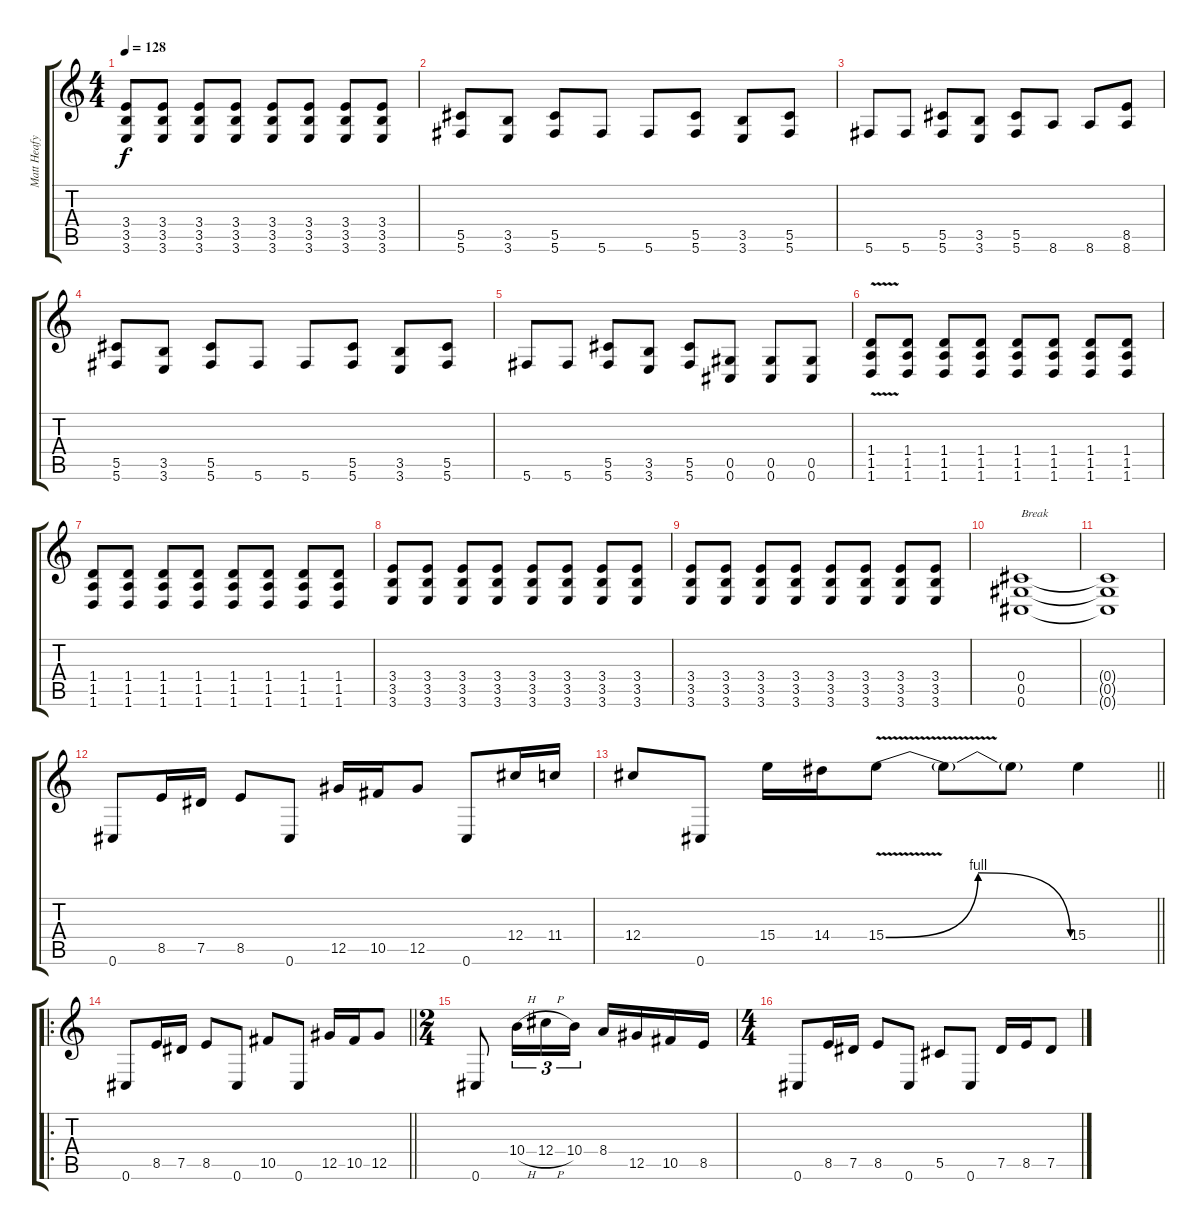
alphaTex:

\track ("Matt Heafy" "Matt Heafy") {instrument overdrivenguitar}
\staff {score tabs}
\tuning (Eb4 Bb3 Gb3 Db3 Ab2 Db2) {hide}
\ts (4 4)
\tempo 128
\clef g2
\ks c
(3.4 3.5 3.6).8{dy f} (3.4 3.5 3.6).8 (3.4 3.5 3.6).8 (3.4 3.5 3.6).8 (3.4 3.5 3.6).8 (3.4 3.5 3.6).8 (3.4 3.5 3.6).8 (3.4 3.5 3.6).8 |
(5.5 5.6).8 (3.5 3.6).8 (5.5 5.6).8 5.6.8 5.6.8 (5.5 5.6).8 (3.5 3.6).8 (5.5 5.6).8 |
5.6.8 5.6.8 (5.5 5.6).8 (3.5 3.6).8 (5.5 5.6).8 8.6.8 8.6.8 (8.5 8.6).8 |
(5.5 5.6).8 (3.5 3.6).8 (5.5 5.6).8 5.6.8 5.6.8 (5.5 5.6).8 (3.5 3.6).8 (5.5 5.6).8 |
5.6.8 5.6.8 (5.5 5.6).8 (3.5 3.6).8 (5.5 5.6).8 (0.5 0.6).8 (0.5 0.6).8 (0.5 0.6).8 |
(1.4{v} 1.5 1.6).8 (1.4 1.5 1.6).8 (1.4 1.5 1.6).8 (1.4 1.5 1.6).8 (1.4 1.5 1.6).8 (1.4 1.5 1.6).8 (1.4 1.5 1.6).8 (1.4 1.5 1.6).8 |
(1.4 1.5 1.6).8 (1.4 1.5 1.6).8 (1.4 1.5 1.6).8 (1.4 1.5 1.6).8 (1.4 1.5 1.6).8 (1.4 1.5 1.6).8 (1.4 1.5 1.6).8 (1.4 1.5 1.6).8 |
(3.4 3.5 3.6).8 (3.4 3.5 3.6).8 (3.4 3.5 3.6).8 (3.4 3.5 3.6).8 (3.4 3.5 3.6).8 (3.4 3.5 3.6).8 (3.4 3.5 3.6).8 (3.4 3.5 3.6).8 |
(3.4 3.5 3.6).8 (3.4 3.5 3.6).8 (3.4 3.5 3.6).8 (3.4 3.5 3.6).8 (3.4 3.5 3.6).8 (3.4 3.5 3.6).8 (3.4 3.5 3.6).8 (3.4 3.5 3.6).8 |
(0.4 0.5 0.6).1{txt "Break"} |
(0.4{t} 0.5{t} 0.6{t}).1 |
0.6.8 8.5.16 7.5.16 8.5.8 0.6.8 12.5.16 10.5.16 12.5.8 0.6.8 12.4.16 11.4.16 |
\barLineRight lightlight
12.4.8 0.6.8 15.4.16 14.4.16 15.4{be (bendrelease 0 0 15 4 53 4 60 0) v}.8 15.4{t}.8 15.4{t}.8 15.4.4 |
\ro
\barLineRight lightlight
0.6.8 8.5.16 7.5.16 8.5.8 0.6.8 10.5.8 0.6.8 12.5.16 10.5.16 12.5.8 |
\ts (2 4)
0.6.8 10.4{h}.16{tu (3 2)} 12.4{h}.16{tu (3 2)} 10.4.16{tu (3 2)} 8.4.16 12.5.16 10.5.16 8.5.16 |
\ts (4 4)
0.6.8 8.5.16 7.5.16 8.5.8 0.6.8 5.5.8 0.6.8 7.5.16 8.5.16 7.5.8
